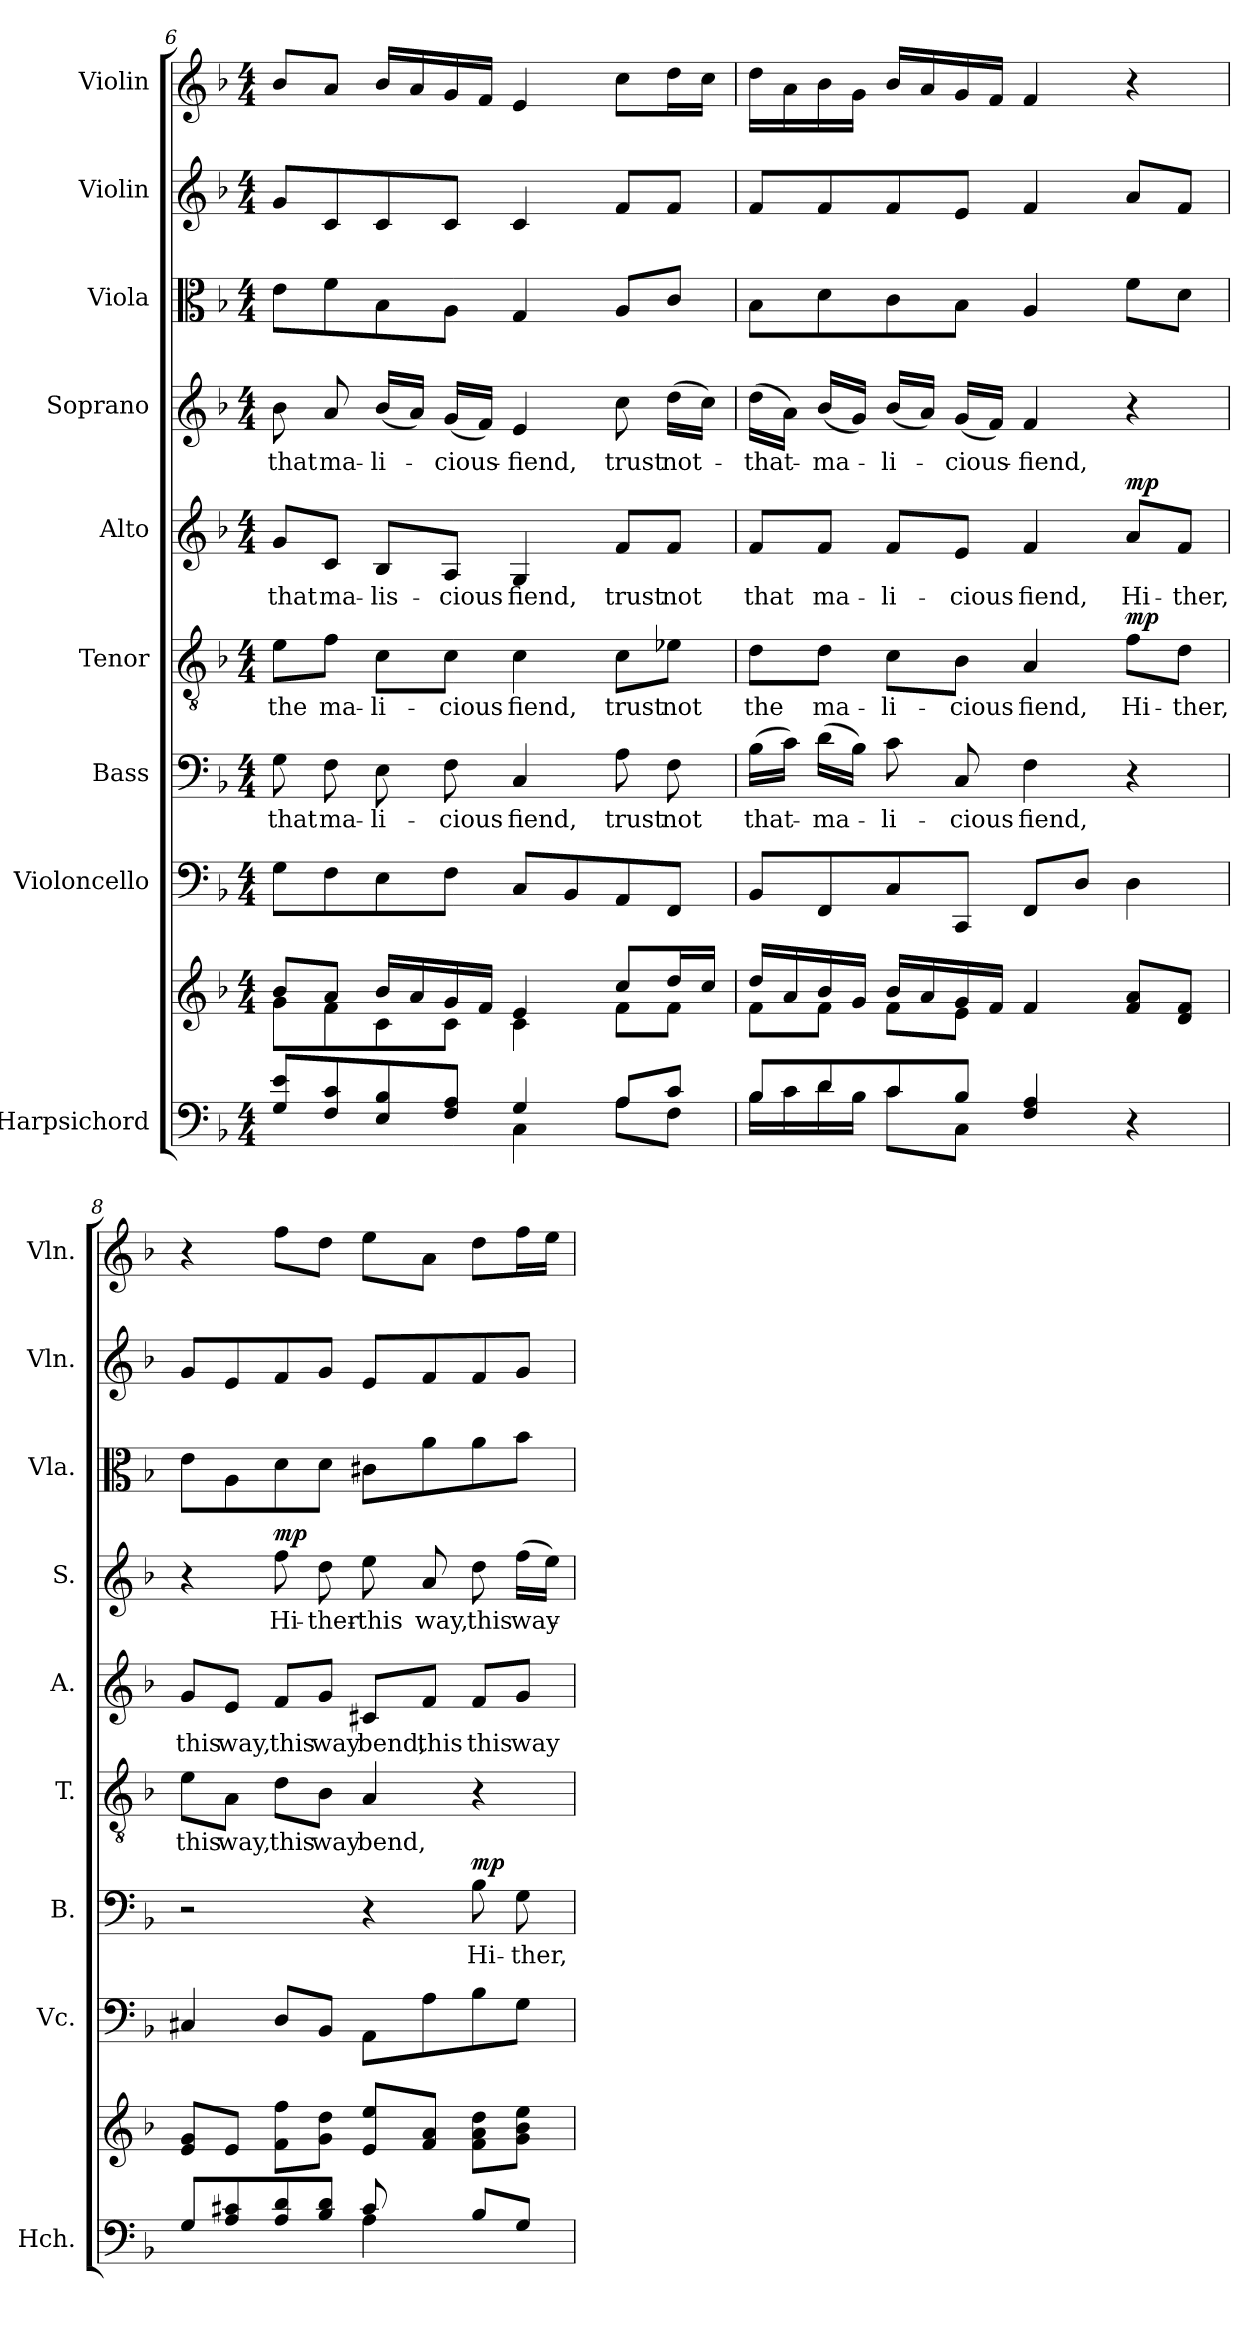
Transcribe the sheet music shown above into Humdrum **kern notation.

**kern	**kern	**kern	**kern	**text	**dynam	**kern	**text	**dynam	**kern	**text	**dynam	**kern	**text	**dynam	**kern	**kern	**kern
*part9	*part9	*part8	*part7	*part7	*part7	*part6	*part6	*part6	*part5	*part5	*part5	*part4	*part4	*part4	*part3	*part2	*part1
*staff10	*staff9	*staff8	*staff7	*staff7	*staff7	*staff6	*staff6	*staff6	*staff5	*staff5	*staff5	*staff4	*staff4	*staff4	*staff3	*staff2	*staff1
*I"Harpsichord	*	*I"Violoncello	*I"Bass	*	*	*I"Tenor	*	*	*I"Alto	*	*	*I"Soprano	*	*	*I"Viola	*I"Violin	*I"Violin
*I'Hch.	*	*I'Vc.	*I'B.	*	*	*I'T.	*	*	*I'A.	*	*	*I'S.	*	*	*I'Vla.	*I'Vln.	*I'Vln.
!!LO:PB:g=z
*clefF4	*clefG2	*clefF4	*clefF4	*	*	*clefGv2	*	*	*clefG2	*	*	*clefG2	*	*	*clefC3	*clefG2	*clefG2
*k[b-]	*k[b-]	*k[b-]	*k[b-]	*	*	*k[b-]	*	*	*k[b-]	*	*	*k[b-]	*	*	*k[b-]	*k[b-]	*k[b-]
*M4/4	*M4/4	*M4/4	*M4/4	*	*	*M4/4	*	*	*M4/4	*	*	*M4/4	*	*	*M4/4	*M4/4	*M4/4
=6	=6	=6	=6	=6	=6	=6	=6	=6	=6	=6	=6	=6	=6	=6	=6	=6	=6
*^	*^	*	*	*	*	*	*	*	*	*	*	*	*	*	*	*	*
!	!	!	!	!	!	!LO:LY:b	!	!	!LO:LY:b	!	!	!LO:LY:b	!	!	!LO:LY:b	!	!	!	!
8G/ 8e/L	2ryy	8b-/L	8g\L	8G\L	8G\	that	.	8e\L	the	.	8g/L	that	.	8b-\	that	.	8e\L	8g/L	8b-/L
!	!	!	!	!	!	!LO:LY:b	!	!	!LO:LY:b	!	!	!LO:LY:b	!	!	!LO:LY:b	!	!	!	!
8F/ 8c/	.	8a/J	8f\	8F\	8F\	ma-	.	8f\J	ma-	.	8c/J	ma-	.	8a/	ma-	.	8f\	8c/	8a/J
!	!	!	!	!	!	!LO:LY:b	!	!	!LO:LY:b	!	!	!LO:LY:b	!	!	!LO:LY:b	!	!	!	!
8E/ 8B-/	.	16b-/LL	8c\	8E\	8E\	-li-	.	8c\L	-li-	.	8B-/L	-lis-	.	(16b-/LL	-li-	.	8B-\	8c/	16b-/LL
.	.	16a/	.	.	.	.	.	.	.	.	.	.	.	16a/JJ)	.	.	.	.	16a/
!	!	!	!	!	!	!LO:LY:b	!	!	!LO:LY:b	!	!	!LO:LY:b	!	!	!LO:LY:b	!	!	!	!
8F/ 8A/J	.	16g/	8c\J	8F\J	8F\	-cious	.	8c\J	-cious	.	8A/J	-cious	.	(16g/LL	-cious-	.	8A\J	8c/J	16g/
.	.	16f/JJ	.	.	.	.	.	.	.	.	.	.	.	16f/JJ)	.	.	.	.	16f/JJ
!	!	!	!	!	!	!LO:LY:b	!	!	!LO:LY:b	!	!	!LO:LY:b	!	!	!LO:LY:b	!	!	!	!
4G/	4C\	4e/	4c\	8C/L	4C/	fiend,	.	4c\	fiend,	.	4G/	fiend,	.	4e/	-fiend,	.	4G/	4c/	4e/
.	.	.	.	8BB-/	.	.	.	.	.	.	.	.	.	.	.	.	.	.	.
!	!	!	!	!	!	!LO:LY:b	!	!	!LO:LY:b	!	!	!LO:LY:b	!	!	!LO:LY:b	!	!	!	!
8A/L	8A\L	8cc/L	8f\L	8AA/	8A\	trust	.	8c\L	trust	.	8f/L	trust	.	8cc\	trust	.	8A/L	8f/L	8cc\L
!	!	!	!	!	!	!LO:LY:b	!	!	!LO:LY:b	!	!	!LO:LY:b	!	!	!LO:LY:b	!	!	!	!
8c/J	8F\J	16dd/L	8f\J	8FF/J	8F\	not	.	8e-X\J	not	.	8f/J	not	.	(16dd\LL	not-	.	8c/J	8f/J	16dd\L
.	.	16cc/JJ	.	.	.	.	.	.	.	.	.	.	.	16cc\JJ)	.	.	.	.	16cc\JJ
=7	=7	=7	=7	=7	=7	=7	=7	=7	=7	=7	=7	=7	=7	=7	=7	=7	=7	=7	=7
!	!	!	!	!	!	!LO:LY:b	!	!	!LO:LY:b	!	!	!LO:LY:b	!	!	!LO:LY:b	!	!	!	!
8B-/L	16B-\LL	16dd/LL	8f\L	8BB-/L	(16B-\LL	that-	.	8d\L	the	.	8f/L	that	.	(16dd\LL	-that-	.	8B-\L	8f/L	16dd\LL
.	16c\	16a/	.	.	16c\JJ)	.	.	.	.	.	.	.	.	16a\JJ)	.	.	.	.	16a\
!	!	!	!	!	!	!LO:LY:b	!	!	!LO:LY:b	!	!	!LO:LY:b	!	!	!LO:LY:b	!	!	!	!
8d/	16d\	16b-/	8f\J	8FF/	(16d\LL	-ma-	.	8d\J	ma-	.	8f/J	ma-	.	(16b-/LL	-ma-	.	8d\	8f/	16b-\
.	16B-\JJ	16g/JJ	.	.	16B-\JJ)	.	.	.	.	.	.	.	.	16g/JJ)	.	.	.	.	16g\JJ
!	!	!	!	!	!	!LO:LY:b	!	!	!LO:LY:b	!	!	!LO:LY:b	!	!	!LO:LY:b	!	!	!	!
8c/	8c\L	16b-/LL	8f\L	8C/	8c\	-li-	.	8c\L	-li-	.	8f/L	-li-	.	(16b-/LL	-li-	.	8c\	8f/	16b-/LL
.	.	16a/	.	.	.	.	.	.	.	.	.	.	.	16a/JJ)	.	.	.	.	16a/
!	!	!	!	!	!	!LO:LY:b	!	!	!LO:LY:b	!	!	!LO:LY:b	!	!	!LO:LY:b	!	!	!	!
8B-/J	8C\J	16g/	8e\J	8CC/J	8C/	-cious	.	8B-\J	-cious	.	8e/J	-cious	.	(16g/LL	-cious-	.	8B-\J	8e/J	16g/
.	.	16f/JJ	.	.	.	.	.	.	.	.	.	.	.	16f/JJ)	.	.	.	.	16f/JJ
!	!	!	!	!	!	!LO:LY:b	!	!	!LO:LY:b	!	!	!LO:LY:b	!	!	!LO:LY:b	!	!	!	!
4F/ 4A/	2ryy	4f/	2ryy	8FF/L	4F\	fiend,	.	4A/	fiend,	.	4f/	fiend,	.	4f/	-fiend,	.	4A/	4f/	4f/
.	.	.	.	8D/J	.	.	.	.	.	.	.	.	.	.	.	.	.	.	.
!	!	!	!	!	!	!	!	!	!LO:LY:b	!LO:DY:a	!	!LO:LY:b	!LO:DY:a	!	!	!	!	!	!
4r	.	8f/ 8a/L	.	4D\	4r	.	.	8f\L	Hi-	mp	8a/L	Hi-	mp	4r	.	.	8f\L	8a/L	4r
!	!	!	!	!	!	!	!	!	!LO:LY:b	!	!	!LO:LY:b	!	!	!	!	!	!	!
.	.	8d/ 8f/J	.	.	.	.	.	8d\J	-ther,	.	8f/J	-ther,	.	.	.	.	8d\J	8f/J	.
*	*	*v	*v	*	*	*	*	*	*	*	*	*	*	*	*	*	*	*	*
!!LO:PB:g=z
=8	=8	=8	=8	=8	=8	=8	=8	=8	=8	=8	=8	=8	=8	=8	=8	=8	=8	=8
!	!	!	!	!	!	!	!	!LO:LY:b	!	!	!LO:LY:b	!	!	!	!	!	!	!
8G/L	2ryy	8e/ 8g/L	4C#X/	2r	.	.	8e\L	this	.	8g/L	this	.	4r	.	.	8e\L	8g/L	4r
!	!	!	!	!	!	!	!	!LO:LY:b	!	!	!LO:LY:b	!	!	!	!	!	!	!
8A/ 8c#X/	.	8e/J	.	.	.	.	8A\J	way,	.	8e/J	way,	.	.	.	.	8A\	8e/	.
!	!	!	!	!	!	!	!	!LO:LY:b	!	!	!LO:LY:b	!	!	!LO:LY:b	!LO:DY:a	!	!	!
8A/ 8d/	.	8f\ 8ff\L	8D/L	.	.	.	8d\L	this	.	8f/L	this	.	8ff\	Hi-	mp	8d\	8f/	8ff\L
!	!	!	!	!	!	!	!	!LO:LY:b	!	!	!LO:LY:b	!	!	!LO:LY:b	!	!	!	!
8B-/ 8d/J	.	8g\ 8dd\J	8BB-/J	.	.	.	8B-\J	way	.	8g/J	way	.	8dd\	-ther-	.	8d\J	8g/J	8dd\J
!	!	!	!	!	!	!	!	!LO:LY:b	!	!	!LO:LY:b	!	!	!LO:LY:b	!	!	!	!
8c#/	4A\	8e/ 8ee/L	8AA\L	4r	.	.	4A/	bend,	.	8c#X/L	bend,	.	8ee\	-this	.	8c#X\L	8e/L	8ee\L
!	!	!	!	!	!	!	!	!	!	!	!LO:LY:b	!	!	!LO:LY:b	!	!	!	!
8ryy	.	8f/ 8a/J	8A\	.	.	.	.	.	.	8f/J	this	.	8a/	way,	.	8a\	8f/	8a\J
!	!	!	!	!	!LO:LY:b	!LO:DY:a	!	!	!	!	!LO:LY:b	!	!	!LO:LY:b	!	!	!	!
8B-/L	4ryy	8f\ 8a\ 8dd\L	8B-\	8B-\	Hi-	mp	4r	.	.	8f/L	this	.	8dd\	this	.	8a\	8f/	8dd\L
!	!	!	!	!	!LO:LY:b	!	!	!	!	!	!LO:LY:b	!	!	!LO:LY:b	!	!	!	!
8G/J	.	8g\ 8b-\ 8ee\J	8G\J	8G\	-ther,	.	.	.	.	8g/J	way	.	(16ff\LL	way-	.	8b-\J	8g/J	16ff\L
.	.	.	.	.	.	.	.	.	.	.	.	.	16ee\JJ)	.	.	.	.	16ee\JJ
*v	*v	*	*	*	*	*	*	*	*	*	*	*	*	*	*	*	*	*
=	=	=	=	=	=	=	=	=	=	=	=	=	=	=	=	=	=
*-	*-	*-	*-	*-	*-	*-	*-	*-	*-	*-	*-	*-	*-	*-	*-	*-	*-
